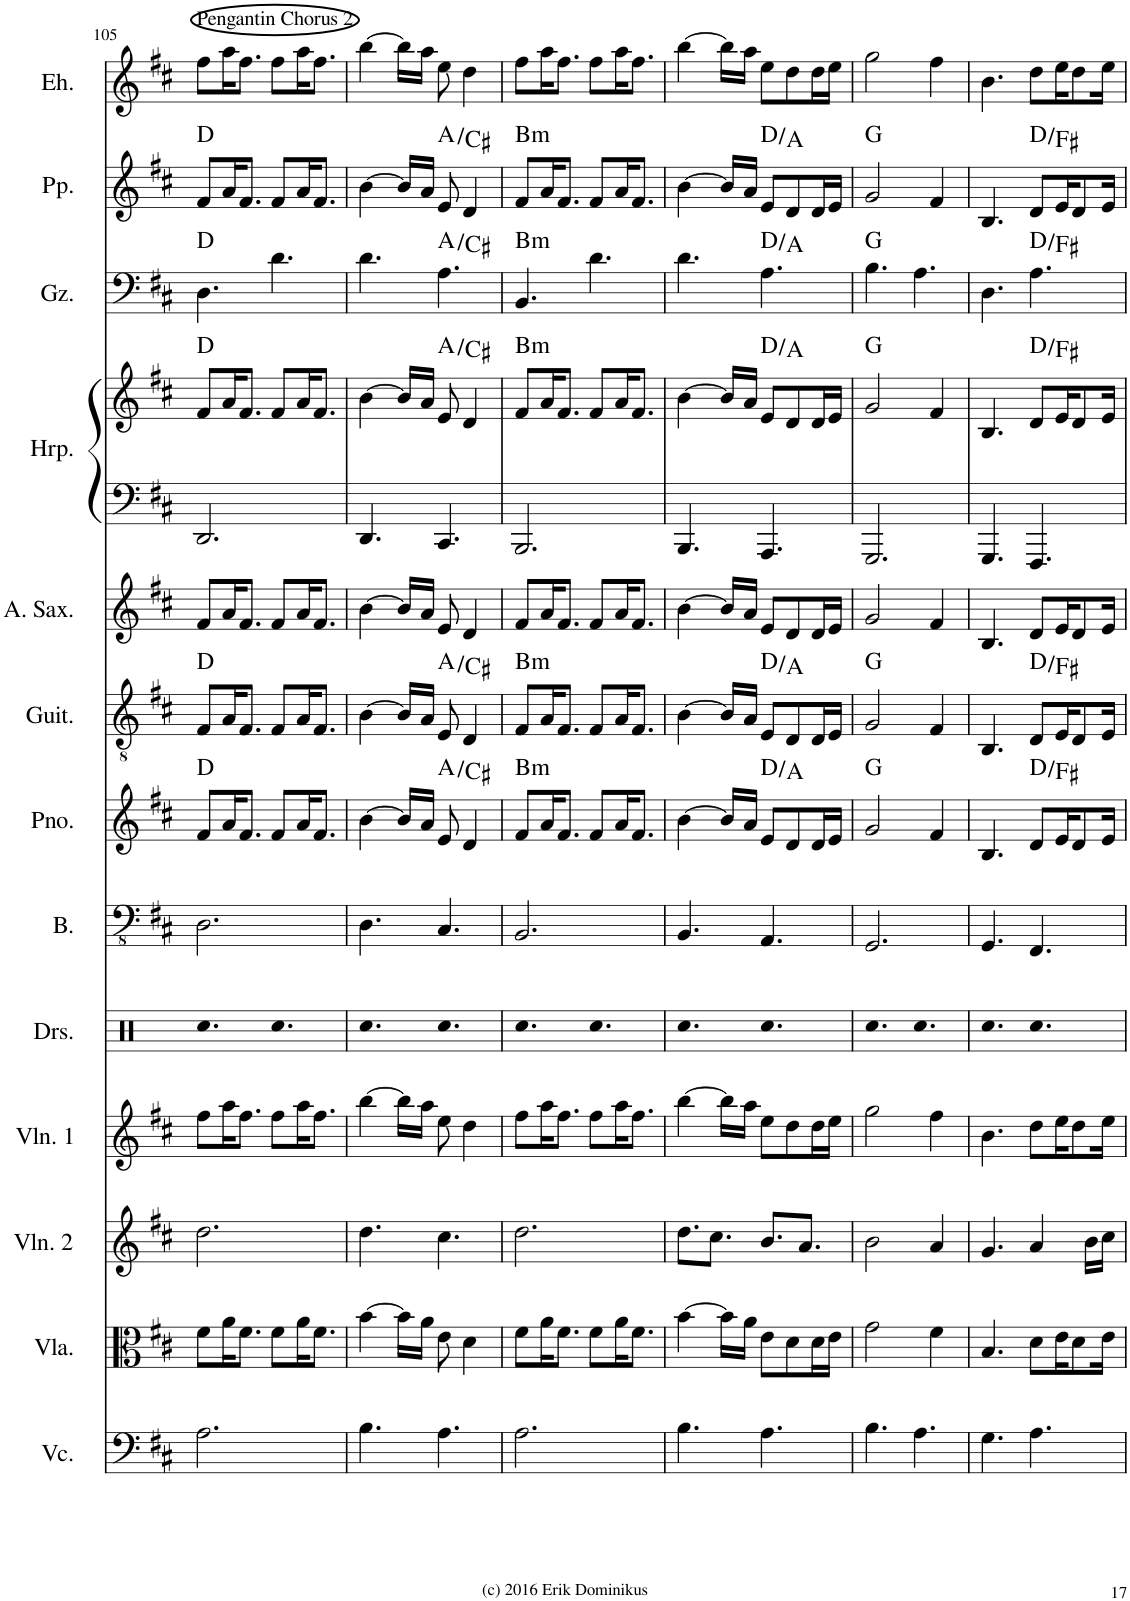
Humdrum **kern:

**kern	**kern	**kern	**kern	**kern	**kern	**kern	**harte	**kern	**harte	**kern	**kern	**kern	**harte	**kern	**harte	**kern	**harte	**kern
*part13	*part12	*part11	*part10	*part9	*part8	*part7	*part7	*part6	*part6	*part5	*part4	*part4	*part4	*part3	*part3	*part2	*part2	*part1
*staff14	*staff13	*staff12	*staff11	*staff10	*staff9	*staff8	*	*staff7	*	*staff6	*staff5	*staff4	*	*staff3	*	*staff2	*	*staff1
*I"Violoncello	*I"Viola	*I"Violin 2	*I"Violin 1	*I"Drumset	*I"Bass	*I"Piano	*	*I"Acoustic Guitar	*	*I"Alto Saxophone	*I"Harp	*	*	*I"Gu zheng	*	*I"Pi pa	*	*I"Er hu
*I'Vc.	*I'Vla.	*I'Vln. 2	*I'Vln. 1	*I'Drs.	*I'B.	*I'Pno.	*	*I'Guit.	*	*I'A. Sax.	*I'Hrp.	*	*	*I'Gz.	*	*I'Pp.	*	*I'Eh.
!!LO:PB:g=z
*clefF4	*clefC3	*clefG2	*clefG2	*clefX	*clefFv4	*clefG2	*	*clefGv2	*	*clefG2	*clefF4	*clefG2	*	*clefF4	*	*clefG2	*	*clefG2
*	*	*	*	*	*	*	*	*	*	*ITrd5c9	*	*	*	*	*	*	*	*
*k[f#c#]	*k[f#c#]	*k[f#c#]	*k[f#c#]	*k[]	*k[f#c#]	*k[f#c#]	*	*k[f#c#]	*	*k[f#c#]	*k[f#c#]	*k[f#c#]	*	*k[f#c#]	*	*k[f#c#]	*	*k[f#c#]
*M6/8	*M6/8	*M6/8	*M6/8	*M6/8	*M6/8	*M6/8	*	*M6/8	*	*M6/8	*M6/8	*M6/8	*	*M6/8	*	*M6/8	*	*M6/8
=105	=105	=105	=105	=105	=105	=105	=105	=105	=105	=105	=105	=105	=105	=105	=105	=105	=105	=105
!	!	!	!	!	!	!	!	!	!	!	!	!	!	!	!	!	!	!LO:TX:a:t=Pengantin Chorus 2
2.A\	8f#\L	2.dd\	8ff#\L	4.Rcc	2.DD\	8f#/L	D:maj	8F#/L	D:maj	8f#/L	2.DD/	8f#/L	D:maj	4.D\	D:maj	8f#/L	D:maj	8ff#\L
.	16a\K	.	16aa\K	.	.	16a/K	.	16A/K	.	16a/K	.	16a/K	.	.	.	16a/K	.	16aa\K
.	8.f#\J	.	8.ff#\J	.	.	8.f#/J	.	8.F#/J	.	8.f#/J	.	8.f#/J	.	.	.	8.f#/J	.	8.ff#\J
.	8f#\L	.	8ff#\L	4.Rcc	.	8f#/L	.	8F#/L	.	8f#/L	.	8f#/L	.	4.d\	.	8f#/L	.	8ff#\L
.	16a\K	.	16aa\K	.	.	16a/K	.	16A/K	.	16a/K	.	16a/K	.	.	.	16a/K	.	16aa\K
.	8.f#\J	.	8.ff#\J	.	.	8.f#/J	.	8.F#/J	.	8.f#/J	.	8.f#/J	.	.	.	8.f#/J	.	8.ff#\J
=106	=106	=106	=106	=106	=106	=106	=106	=106	=106	=106	=106	=106	=106	=106	=106	=106	=106	=106
4.B\	[4b\	4.dd\	[4bb\	4.Rcc	4.DD\	[4b\	.	[4B\	.	[4b\	4.DD/	[4b\	.	4.d\	.	[4b\	.	[4bb\
.	16b\LL]	.	16bb\LL]	.	.	16b/LL]	.	16B/LL]	.	16b/LL]	.	16b/LL]	.	.	.	16b/LL]	.	16bb\LL]
.	16a\JJ	.	16aa\JJ	.	.	16a/JJ	.	16A/JJ	.	16a/JJ	.	16a/JJ	.	.	.	16a/JJ	.	16aa\JJ
4.A\	8e\	4.cc#\	8ee\	4.Rcc	4.CC#/	8e/	A:maj/3	8E/	A:maj/3	8e/	4.CC#/	8e/	A:maj/3	4.A\	A:maj/3	8e/	A:maj/3	8ee\
.	4d\	.	4dd\	.	.	4d/	.	4D/	.	4d/	.	4d/	.	.	.	4d/	.	4dd\
=107	=107	=107	=107	=107	=107	=107	=107	=107	=107	=107	=107	=107	=107	=107	=107	=107	=107	=107
!	!	!	!	!	!	!	!LO:H:kt=m	!	!LO:H:kt=m	!	!	!	!LO:H:kt=m	!	!LO:H:kt=m	!	!LO:H:kt=m	!
2.A\	8f#\L	2.dd\	8ff#\L	4.Rcc	2.BBB/	8f#/L	B:min	8F#/L	B:min	8f#/L	2.BBB/	8f#/L	B:min	4.BB/	B:min	8f#/L	B:min	8ff#\L
.	16a\K	.	16aa\K	.	.	16a/K	.	16A/K	.	16a/K	.	16a/K	.	.	.	16a/K	.	16aa\K
.	8.f#\J	.	8.ff#\J	.	.	8.f#/J	.	8.F#/J	.	8.f#/J	.	8.f#/J	.	.	.	8.f#/J	.	8.ff#\J
.	8f#\L	.	8ff#\L	4.Rcc	.	8f#/L	.	8F#/L	.	8f#/L	.	8f#/L	.	4.d\	.	8f#/L	.	8ff#\L
.	16a\K	.	16aa\K	.	.	16a/K	.	16A/K	.	16a/K	.	16a/K	.	.	.	16a/K	.	16aa\K
.	8.f#\J	.	8.ff#\J	.	.	8.f#/J	.	8.F#/J	.	8.f#/J	.	8.f#/J	.	.	.	8.f#/J	.	8.ff#\J
=108	=108	=108	=108	=108	=108	=108	=108	=108	=108	=108	=108	=108	=108	=108	=108	=108	=108	=108
4.B\	[4b\	8.dd\L	[4bb\	4.Rcc	4.BBB/	[4b\	.	[4B\	.	[4b\	4.BBB/	[4b\	.	4.d\	.	[4b\	.	[4bb\
.	.	8.cc#\J	.	.	.	.	.	.	.	.	.	.	.	.	.	.	.	.
.	16b\LL]	.	16bb\LL]	.	.	16b/LL]	.	16B/LL]	.	16b/LL]	.	16b/LL]	.	.	.	16b/LL]	.	16bb\LL]
.	16a\JJ	.	16aa\JJ	.	.	16a/JJ	.	16A/JJ	.	16a/JJ	.	16a/JJ	.	.	.	16a/JJ	.	16aa\JJ
4.A\	8e\L	8.b/L	8ee\L	4.Rcc	4.AAA/	8e/L	D:maj/5	8E/L	D:maj/5	8e/L	4.AAA/	8e/L	D:maj/5	4.A\	D:maj/5	8e/L	D:maj/5	8ee\L
.	8d\	.	8dd\	.	.	8d/	.	8D/	.	8d/	.	8d/	.	.	.	8d/	.	8dd\
.	.	8.a/J	.	.	.	.	.	.	.	.	.	.	.	.	.	.	.	.
.	16d\L	.	16dd\L	.	.	16d/L	.	16D/L	.	16d/L	.	16d/L	.	.	.	16d/L	.	16dd\L
.	16e\JJ	.	16ee\JJ	.	.	16e/JJ	.	16E/JJ	.	16e/JJ	.	16e/JJ	.	.	.	16e/JJ	.	16ee\JJ
=109	=109	=109	=109	=109	=109	=109	=109	=109	=109	=109	=109	=109	=109	=109	=109	=109	=109	=109
4.B\	2g\	2b\	2gg\	4.Rcc	2.GGG/	2g/	G:maj	2G/	G:maj	2g/	2.GGG/	2g/	G:maj	4.B\	G:maj	2g/	G:maj	2gg\
4.A\	.	.	.	4.Rcc	.	.	.	.	.	.	.	.	.	4.A\	.	.	.	.
.	4f#\	4a/	4ff#\	.	.	4f#/	.	4F#/	.	4f#/	.	4f#/	.	.	.	4f#/	.	4ff#\
=110	=110	=110	=110	=110	=110	=110	=110	=110	=110	=110	=110	=110	=110	=110	=110	=110	=110	=110
4.G\	4.B/	4.g/	4.b\	4.Rcc	4.GGG/	4.B/	.	4.BB/	.	4.B/	4.GGG/	4.B/	.	4.D\	.	4.B/	.	4.b\
4.A\	8d\L	4a/	8dd\L	4.Rcc	4.FFF#/	8d/L	D:maj/3	8D/L	D:maj/3	8d/L	4.FFF#/	8d/L	D:maj/3	4.A\	D:maj/3	8d/L	D:maj/3	8dd\L
.	16e\K	.	16ee\K	.	.	16e/K	.	16E/K	.	16e/K	.	16e/K	.	.	.	16e/K	.	16ee\K
.	8d\	.	8dd\	.	.	8d/	.	8D/	.	8d/	.	8d/	.	.	.	8d/	.	8dd\
.	.	16b\LL	.	.	.	.	.	.	.	.	.	.	.	.	.	.	.	.
.	16e\Jk	16cc#\JJ	16ee\Jk	.	.	16e/Jk	.	16E/Jk	.	16e/Jk	.	16e/Jk	.	.	.	16e/Jk	.	16ee\Jk
=	=	=	=	=	=	=	=	=	=	=	=	=	=	=	=	=	=	=
*-	*-	*-	*-	*-	*-	*-	*-	*-	*-	*-	*-	*-	*-	*-	*-	*-	*-	*-
